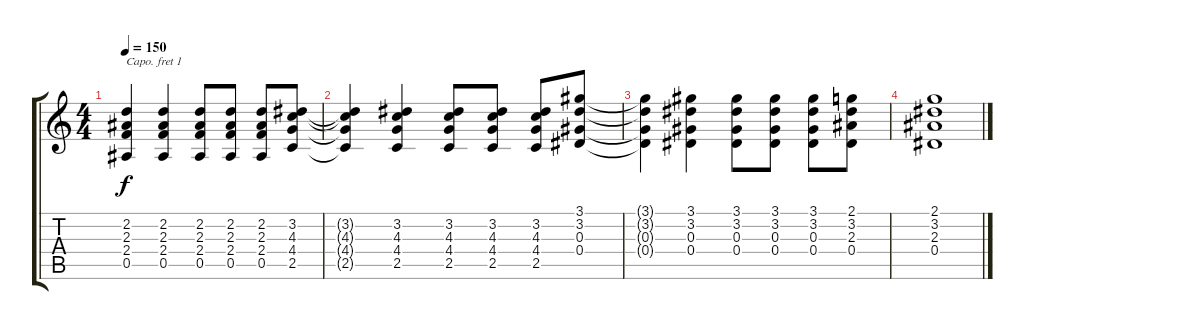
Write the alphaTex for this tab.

\track "" {instrument acousticguitarsteel}
\staff {score tabs}
\capo 1
\tuning (E4 B3 G3 D3 A2 E2) {hide}
\ts (4 4)
\tempo 150
\clef g2
\ks c
(2.2{t} 2.3{t} 2.4{t} 0.5{t}).4{dy f} (2.2 2.3 2.4 0.5).4 (2.2 2.3 2.4 0.5).8 (2.2 2.3 2.4 0.5).8 (2.2 2.3 2.4 0.5).8 (3.2 4.3 4.4 2.5).8 |
(3.2{t} 4.3{t} 4.4{t} 2.5{t}).4 (3.2 4.3 4.4 2.5).4 (3.2 4.3 4.4 2.5).8 (3.2 4.3 4.4 2.5).8 (3.2 4.3 4.4 2.5).8 (3.1 3.2 0.3 0.4).8 |
(3.1{t} 3.2{t} 0.3{t} 0.4{t}).4 (3.1 3.2 0.3 0.4).4 (3.1 3.2 0.3 0.4).8 (3.1 3.2 0.3 0.4).8 (3.1 3.2 0.3 0.4).8 (2.1 3.2 2.3 0.4).8 |
(2.1 3.2 2.3 0.4).1
